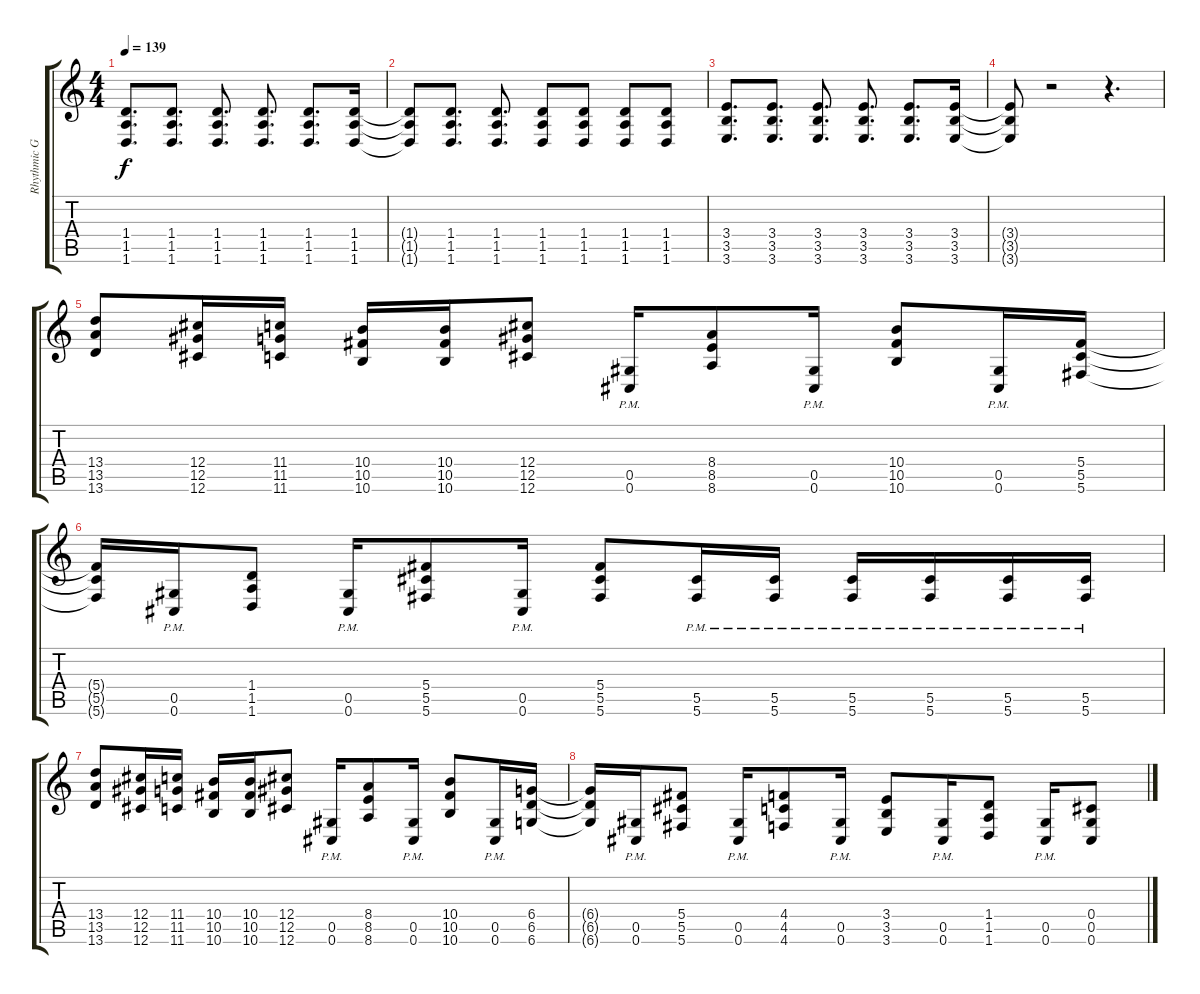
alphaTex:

\track ("Rhythmic Guitar" "Rhythmic G") {instrument distortionguitar}
\staff {score tabs}
\tuning (Eb4 Bb3 Gb3 Db3 Ab2 Db2) {hide}
\ts (4 4)
\tempo 139
\clef g2
\ks c
(1.4 1.5 1.6).8{d dy f} (1.4 1.5 1.6).8{d} (1.4 1.5 1.6).8{d} (1.4 1.5 1.6).8{d} (1.4 1.5 1.6).8{d} (1.4 1.5 1.6).16 |
(1.4{t} 1.5{t} 1.6{t}).8 (1.4 1.5 1.6).8{d} (1.4 1.5 1.6).8{d} (1.4 1.5 1.6).8 (1.4 1.5 1.6).8 (1.4 1.5 1.6).8 (1.4 1.5 1.6).8 |
(3.4 3.5 3.6).8{d} (3.4 3.5 3.6).8{d} (3.4 3.5 3.6).8{d} (3.4 3.5 3.6).8{d} (3.4 3.5 3.6).8{d} (3.4 3.5 3.6).16 |
(3.4{t} 3.5{t} 3.6{t}).8 r.2 r.4{d} |
(13.4 13.5 13.6).8 (12.4 12.5 12.6).16 (11.4 11.5 11.6).16 (10.4 10.5 10.6).16 (10.4 10.5 10.6).16 (12.4 12.5 12.6).8 (0.5{pm} 0.6{pm}).16 (8.4 8.5 8.6).8 (0.5{pm} 0.6{pm}).16 (10.4 10.5 10.6).8 (0.5{pm} 0.6{pm}).16 (5.4 5.5 5.6).16 |
(5.4{t} 5.5{t} 5.6{t}).16 (0.5{pm} 0.6{pm}).16 (1.4 1.5 1.6).8 (0.5{pm} 0.6{pm}).16 (5.4 5.5 5.6).8 (0.5{pm} 0.6{pm}).16 (5.4 5.5 5.6).8 (5.5{pm} 5.6{pm}).16 (5.5{pm} 5.6{pm}).16 (5.5{pm} 5.6{pm}).16 (5.5{pm} 5.6{pm}).16 (5.5{pm} 5.6{pm}).16 (5.5{pm} 5.6{pm}).16 |
(13.4 13.5 13.6).8 (12.4 12.5 12.6).16 (11.4 11.5 11.6).16 (10.4 10.5 10.6).16 (10.4 10.5 10.6).16 (12.4 12.5 12.6).8 (0.5{pm} 0.6{pm}).16 (8.4 8.5 8.6).8 (0.5{pm} 0.6{pm}).16 (10.4 10.5 10.6).8 (0.5{pm} 0.6{pm}).16 (6.4 6.5 6.6).16 |
(6.4{t} 6.5{t} 6.6{t}).16 (0.5{pm} 0.6{pm}).16 (5.4 5.5 5.6).8 (0.5{pm} 0.6{pm}).16 (4.4 4.5 4.6).8 (0.5{pm} 0.6{pm}).16 (3.4 3.5 3.6).8 (0.5{pm} 0.6{pm}).16 (1.4 1.5 1.6).8 (0.5{pm} 0.6{pm}).16 (0.4 0.5 0.6).8
